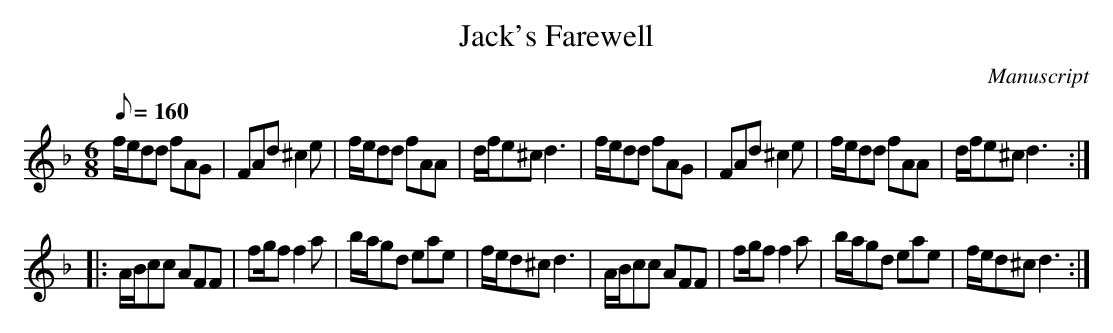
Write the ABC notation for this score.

X:1
T:Jack's Farewell
M:6/8
L:1/8
Q:160
O:Manuscript
K:F
f/2e/2dd fAG|FAd ^c2e|f/2e/2dd fAA|d/2f/2e^c d3|f/2e/2dd fAG|FAd ^c2e| f/2e/2dd fAA| d/2f/2e^c d3:|
|:A/2B/2cc AFF|fg/2f/22 f2 a|b/2a/2gd eae| f/2e/2d^c d3|A/2B/2cc AFF|fg/2f/22 f2 a|b/2a/2gd eae|f/2e/2d^c d3:|
